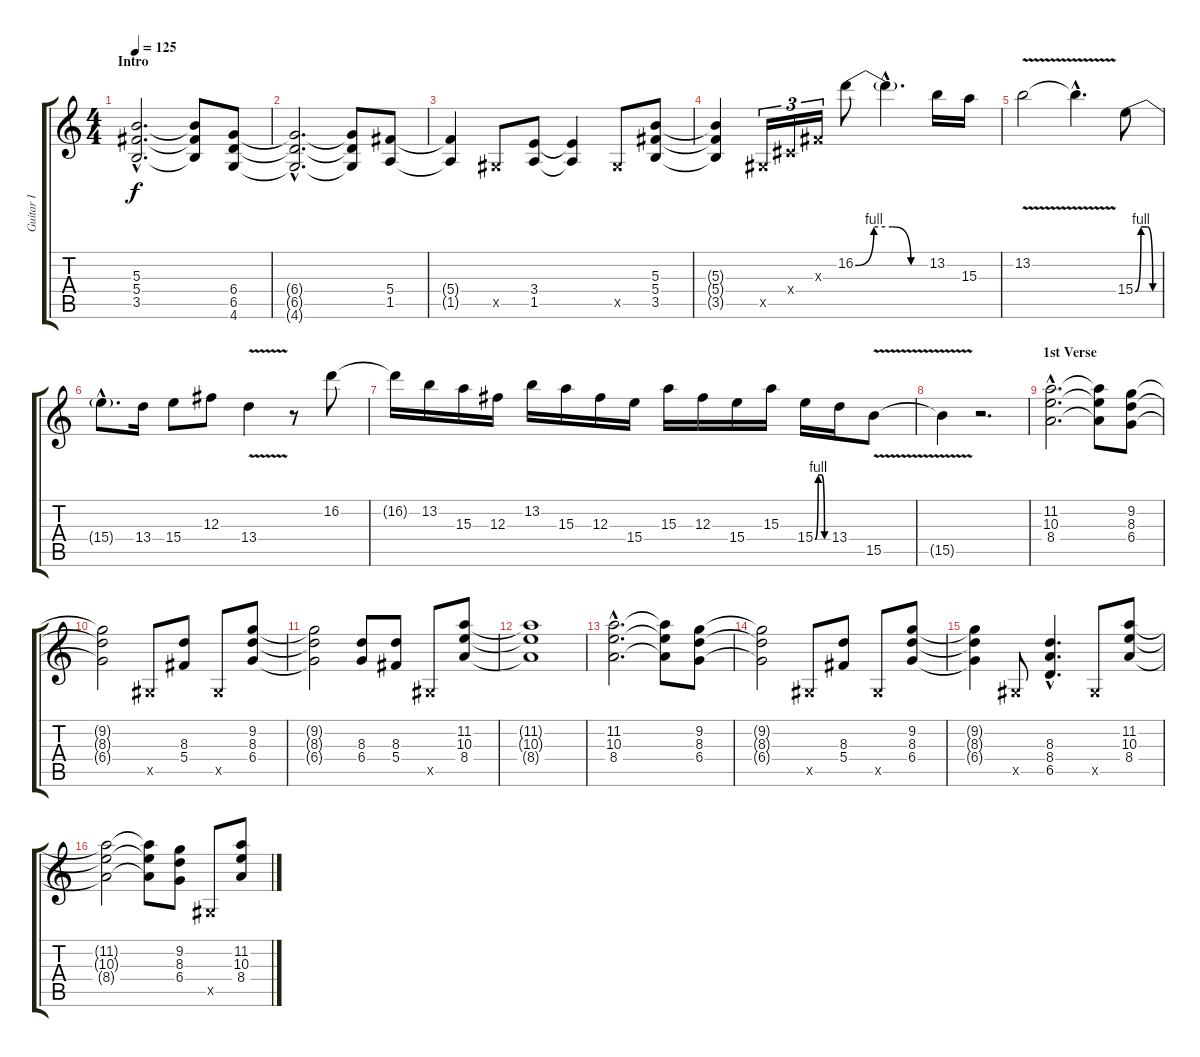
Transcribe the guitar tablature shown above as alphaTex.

\track ("Guitar I" "Guitar I") {instrument distortionguitar}
\staff {score tabs}
\tuning (Eb4 Bb3 Gb3 Db3 Ab2 Eb2) {hide}
\ts (4 4)
\section ("" "Intro")
\tempo 125
\clef g2
\ks c
(5.3{hac} 5.4{hac} 3.5{hac}).2{d dy f instrument distortionguitar} (5.3{t} 5.4{t} 3.5{t}).8 (6.4 6.5 4.6).8 |
(6.4{hac t} 6.5{hac t} 4.6{hac t}).2{d} (6.4{t} 6.5{t} 4.6{t}).8 (5.4 1.5).8 |
(5.4{t} 1.5{t}).4 0.5{x}.8 (3.4 1.5).8 (3.4{t} 1.5{t}).4 0.5{x}.8 (5.3 5.4 3.5).8 |
(5.3{t} 5.4{t} 3.5{t}).4 0.5{x}.16{tu (3 2) volume 16} 0.4{x}.16{tu (3 2)} 0.3{x}.16{tu (3 2)} 16.2{be (custom 0 0 15 4 30 4 45 0 60 0)}.8 16.2{hac t}.4{d} 13.2.16 15.3.16 |
13.2{v}.2 13.2{hac t}.4{d} 15.4{be (custom 0 0 15 4 30 4 45 0 60 0)}.8 |
15.4{hac t}.8{d} 13.4.16 15.4.8 12.3.8 13.4{v}.4 r.8 16.2.8 |
16.2{t}.16 13.2.16 15.3.16 12.3.16 13.2.16 15.3.16 12.3.16 15.4.16 15.3.16 12.3.16 15.4.16 15.3.16 15.4{be (custom 0 0 15 4 30 4 45 0 60 0)}.16 13.4.16 15.5{v}.8 |
15.5{t}.4 r.2{d volume 13} |
\section ("" "1st Verse")
(11.2{hac} 10.3{hac} 8.4{hac}).2{d} (11.2{t} 10.3{t} 8.4{t}).8 (9.2 8.3 6.4).8 |
(9.2{t} 8.3{t} 6.4{t}).2 0.5{x}.8 (8.3 5.4).8 0.5{x}.8 (9.2 8.3 6.4).8 |
(9.2{t} 8.3{t} 6.4{t}).2 (8.3 6.4).8 (8.3 5.4).8 0.5{x}.8 (11.2 10.3 8.4).8 |
(11.2{t} 10.3{t} 8.4{t}).1 |
(11.2{hac} 10.3{hac} 8.4{hac}).2{d} (11.2{t} 10.3{t} 8.4{t}).8 (9.2 8.3 6.4).8 |
(9.2{t} 8.3{t} 6.4{t}).2 0.5{x}.8 (8.3 5.4).8 0.5{x}.8 (9.2 8.3 6.4).8 |
(9.2{t} 8.3{t} 6.4{t}).4 0.5{x}.8 (8.3{hac} 8.4{hac} 6.5{hac}).4{d} 0.5{x}.8 (11.2 10.3 8.4).8 |
(11.2{t} 10.3{t} 8.4{t}).2 (11.2{t} 10.3{t} 8.4{t}).8 (9.2 8.3 6.4).8 0.5{x}.8 (11.2 10.3 8.4).8
